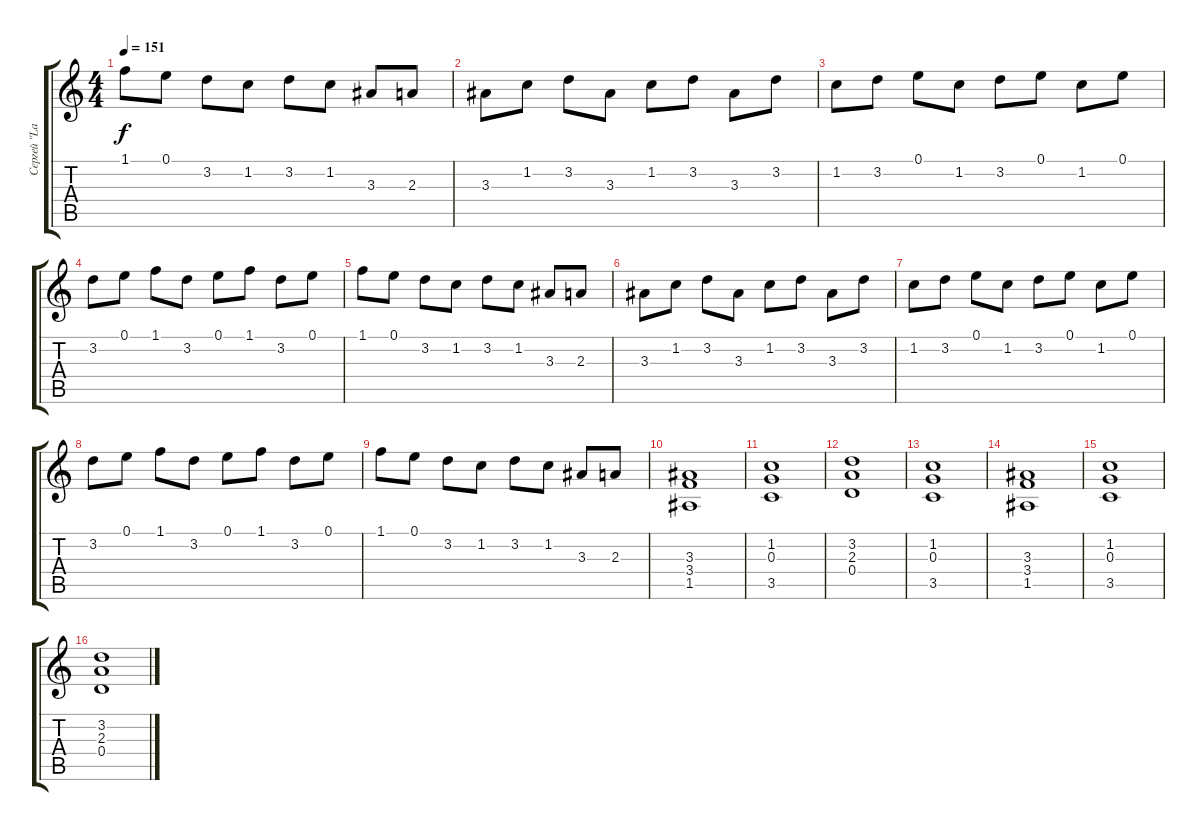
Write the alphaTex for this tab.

\track ("Сергей \"Lazar\"" "Сергей \"La") {instrument overdrivenguitar}
\staff {score tabs}
\tuning (E4 B3 G3 D3 A2 E2) {hide}
\ts (4 4)
\tempo 151
\clef g2
\ks c
1.1.8{dy f} 0.1.8 3.2.8 1.2.8 3.2.8 1.2.8 3.3.8 2.3.8 |
3.3.8 1.2.8 3.2.8 3.3.8 1.2.8 3.2.8 3.3.8 3.2.8 |
1.2.8 3.2.8 0.1.8 1.2.8 3.2.8 0.1.8 1.2.8 0.1.8 |
3.2.8 0.1.8 1.1.8 3.2.8 0.1.8 1.1.8 3.2.8 0.1.8 |
1.1.8 0.1.8 3.2.8 1.2.8 3.2.8 1.2.8 3.3.8 2.3.8 |
3.3.8 1.2.8 3.2.8 3.3.8 1.2.8 3.2.8 3.3.8 3.2.8 |
1.2.8 3.2.8 0.1.8 1.2.8 3.2.8 0.1.8 1.2.8 0.1.8 |
3.2.8 0.1.8 1.1.8 3.2.8 0.1.8 1.1.8 3.2.8 0.1.8 |
1.1.8 0.1.8 3.2.8 1.2.8 3.2.8 1.2.8 3.3.8 2.3.8 |
(3.3 3.4 1.5).1 |
(1.2 0.3 3.5).1 |
(3.2 2.3 0.4).1 |
(1.2 0.3 3.5).1 |
(3.3 3.4 1.5).1 |
(1.2 0.3 3.5).1 |
(3.2 2.3 0.4).1
